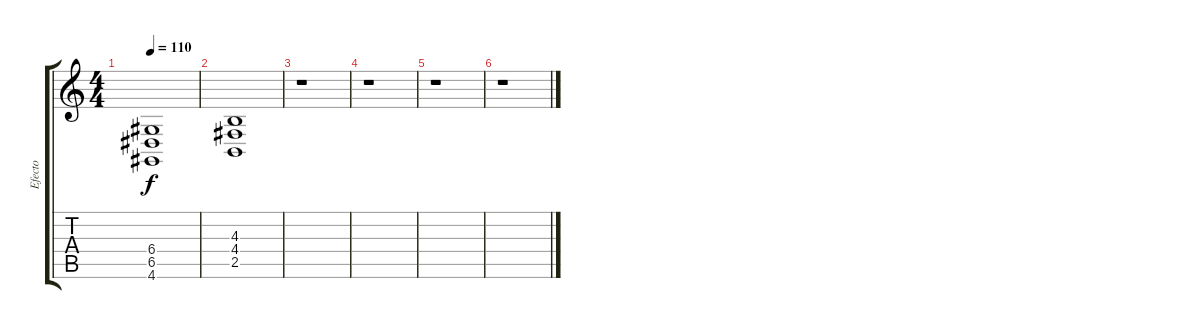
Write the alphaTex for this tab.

\track ("Efecto" "Efecto") {instrument synthstrings2}
\staff {score tabs}
\tuning (E4 B3 G3 D3 A2 E2) {hide}
\ts (4 4)
\tempo 110
\clef g2
\ks c
(6.4 6.5 4.6).1{dy f} |
(4.3 4.4 2.5).1 |
r.1 |
r.1 |
r.1 |
r.1
